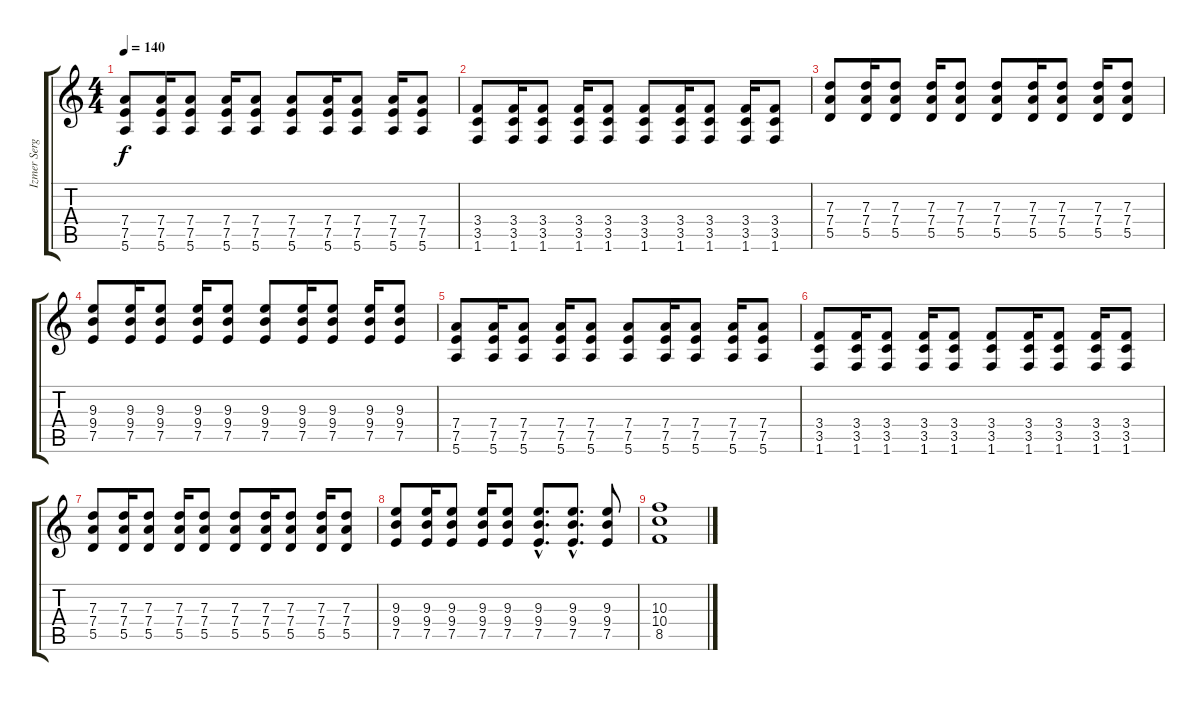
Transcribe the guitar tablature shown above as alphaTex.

\track ("Izmer Sergei (FOCUS-GUITAR)" "Izmer Serg") {instrument overdrivenguitar}
\staff {score tabs}
\tuning (E4 B3 G3 D3 A2 E2) {hide}
\ts (4 4)
\tempo 140
\clef g2
\ks c
(7.4 7.5 5.6).8{dy f} (7.4 7.5 5.6).16 (7.4 7.5 5.6).8 (7.4 7.5 5.6).16 (7.4 7.5 5.6).8 (7.4 7.5 5.6).8 (7.4 7.5 5.6).16 (7.4 7.5 5.6).8 (7.4 7.5 5.6).16 (7.4 7.5 5.6).8 |
(3.4 3.5 1.6).8 (3.4 3.5 1.6).16 (3.4 3.5 1.6).8 (3.4 3.5 1.6).16 (3.4 3.5 1.6).8 (3.4 3.5 1.6).8 (3.4 3.5 1.6).16 (3.4 3.5 1.6).8 (3.4 3.5 1.6).16 (3.4 3.5 1.6).8 |
(7.3 7.4 5.5).8 (7.3 7.4 5.5).16 (7.3 7.4 5.5).8 (7.3 7.4 5.5).16 (7.3 7.4 5.5).8 (7.3 7.4 5.5).8 (7.3 7.4 5.5).16 (7.3 7.4 5.5).8 (7.3 7.4 5.5).16 (7.3 7.4 5.5).8 |
(9.3 9.4 7.5).8 (9.3 9.4 7.5).16 (9.3 9.4 7.5).8 (9.3 9.4 7.5).16 (9.3 9.4 7.5).8 (9.3 9.4 7.5).8 (9.3 9.4 7.5).16 (9.3 9.4 7.5).8 (9.3 9.4 7.5).16 (9.3 9.4 7.5).8 |
(7.4 7.5 5.6).8 (7.4 7.5 5.6).16 (7.4 7.5 5.6).8 (7.4 7.5 5.6).16 (7.4 7.5 5.6).8 (7.4 7.5 5.6).8 (7.4 7.5 5.6).16 (7.4 7.5 5.6).8 (7.4 7.5 5.6).16 (7.4 7.5 5.6).8 |
(3.4 3.5 1.6).8 (3.4 3.5 1.6).16 (3.4 3.5 1.6).8 (3.4 3.5 1.6).16 (3.4 3.5 1.6).8 (3.4 3.5 1.6).8 (3.4 3.5 1.6).16 (3.4 3.5 1.6).8 (3.4 3.5 1.6).16 (3.4 3.5 1.6).8 |
(7.3 7.4 5.5).8 (7.3 7.4 5.5).16 (7.3 7.4 5.5).8 (7.3 7.4 5.5).16 (7.3 7.4 5.5).8 (7.3 7.4 5.5).8 (7.3 7.4 5.5).16 (7.3 7.4 5.5).8 (7.3 7.4 5.5).16 (7.3 7.4 5.5).8 |
(9.3 9.4 7.5).8 (9.3 9.4 7.5).16 (9.3 9.4 7.5).8 (9.3 9.4 7.5).16 (9.3 9.4 7.5).8 (9.3{hac} 9.4{hac} 7.5{hac}).8{d} (9.3{hac} 9.4{hac} 7.5{hac}).8{d} (9.3 9.4 7.5).8 |
(10.3 10.4 8.5).1
